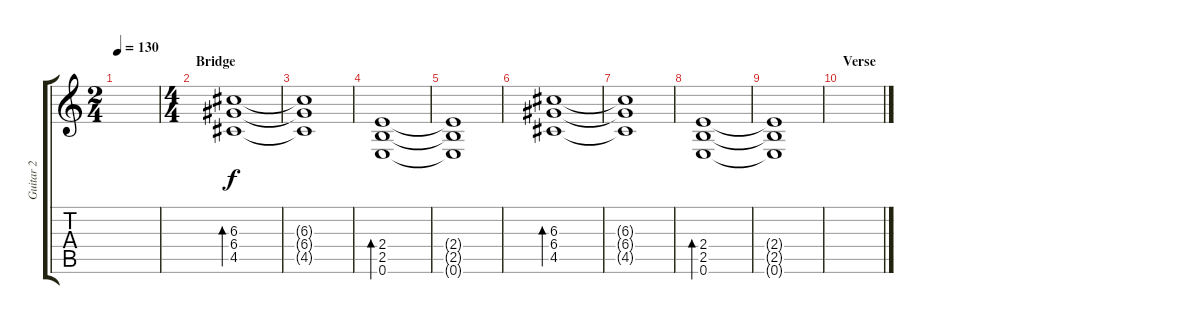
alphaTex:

\track ("Guitar 2" "Guitar 2") {instrument distortionguitar}
\staff {score tabs}
\tuning (E4 B3 G3 D3 A2 E2) {hide}
\ts (2 4)
\tempo 130
\clef g2
\ks c
|
\ts (4 4)
\section ("" "Bridge")
(6.3 6.4 4.5).1{bd 60} |
(6.3{t} 6.4{t} 4.5{t}).1 |
(2.4 2.5 0.6).1{bd 60} |
(2.4{t} 2.5{t} 0.6{t}).1 |
(6.3 6.4 4.5).1{bd 60} |
(6.3{t} 6.4{t} 4.5{t}).1 |
(2.4 2.5 0.6).1{bd 60} |
(2.4{t} 2.5{t} 0.6{t}).1 |
\section ("" "Verse")
